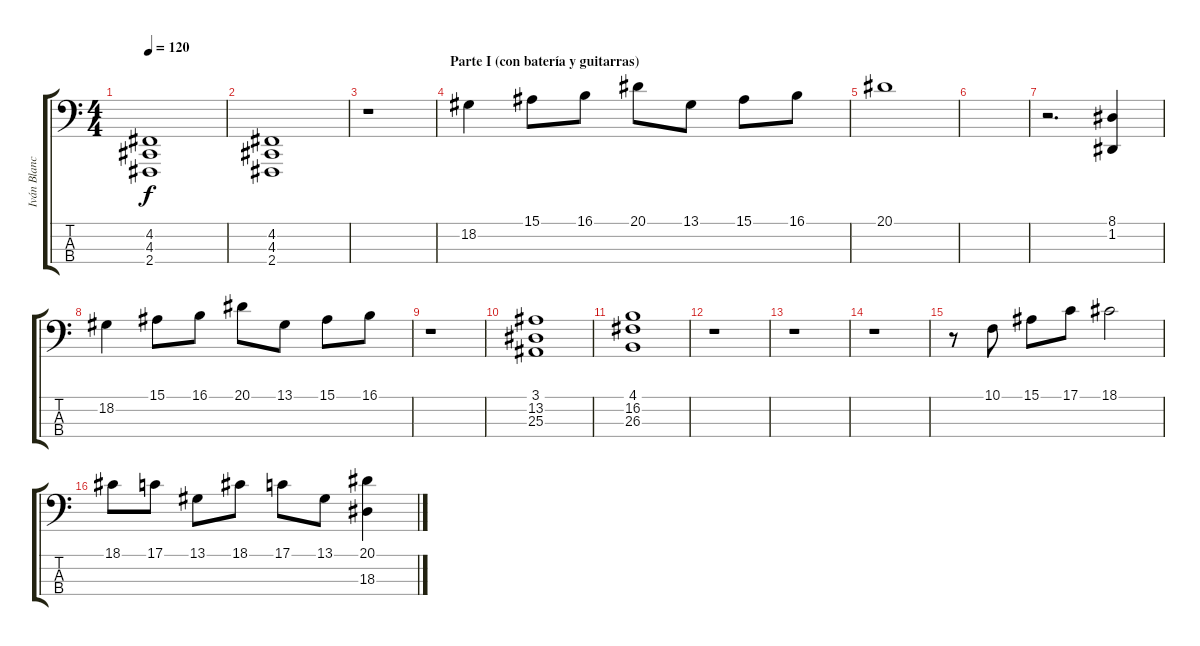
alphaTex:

\track ("Iván Blanco (Piano \"mano izquierda\")" "Iván Blanc") {instrument acousticgrandpiano}
\staff {score tabs}
\tuning (G2 D2 A1 E1) {hide}
\ts (4 4)
\tempo 120
\clef f4
\ks c
(4.2 4.3 2.4).1{dy f} |
(4.2 4.3 2.4).1 |
r.1 |
\section ("" "Parte I (con batería y guitarras)")
18.2.4 15.1.8 16.1.8 20.1.8 13.1.8 15.1.8 16.1.8 |
20.1.1 |
|
r.2{d} (8.1 1.2).4 |
18.2.4 15.1.8 16.1.8 20.1.8 13.1.8 15.1.8 16.1.8 |
r.1 |
(3.1 13.2 25.3).1 |
(4.1 16.2 26.3).1 |
r.1 |
r.1 |
r.1 |
r.8 10.1.8 15.1.8 17.1.8 18.1.2 |
18.1.8 17.1.8 13.1.8 18.1.8 17.1.8 13.1.8 (20.1 18.3).4
